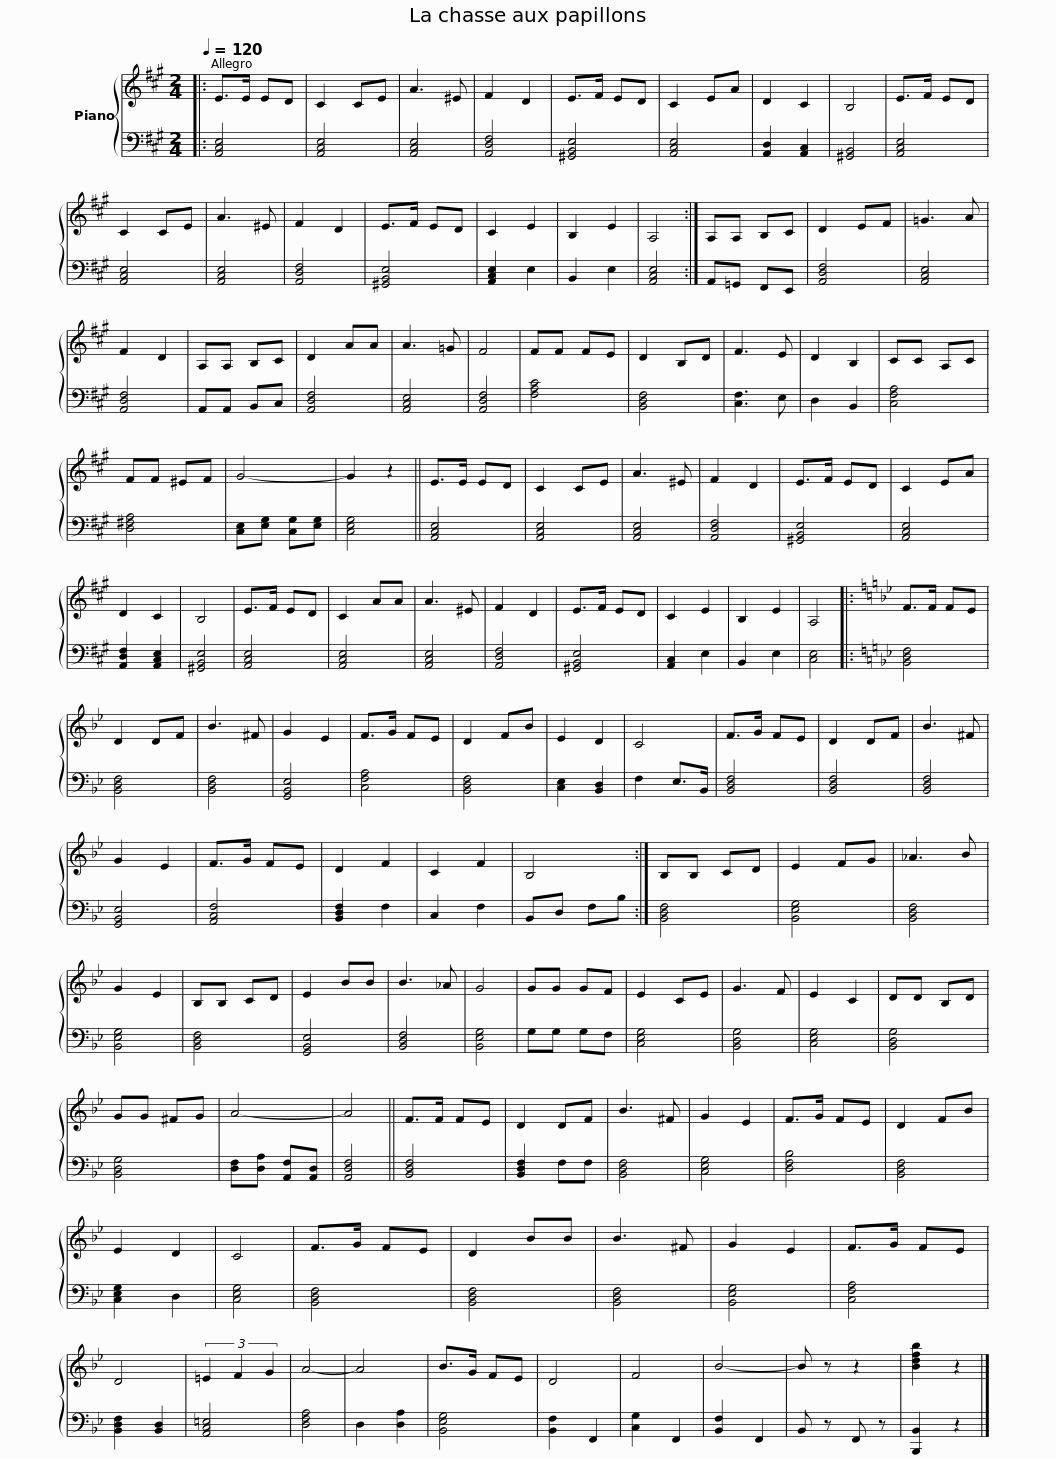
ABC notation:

X:1
%%score { 1 | 2 }
L:1/8
Q:1/4=120
M:2/4
I:linebreak $
K:A
V:1 treble
V:2 bass
V:1
|: E>E ED | C2 CE | A3 ^E | F2 D2 | E>F ED | %5
 C2 EA | D2 C2 | B,4 | E>F ED | C2 CE | %10
 A3 ^E |$ F2 D2 | E>F ED | C2 E2 | B,2 E2 | %15
 A,4 :| A,A, B,C | D2 EF | =G3 A | F2 D2 | %20
 A,A, B,C | D2 AA | A3 =G |$ F4 | FF FE | %25
 D2 B,D | F3 E | D2 B,2 | CC A,C | FF ^EF | %30
 G4- | G2 z2 || E>E ED | C2 CE |$ A3 ^E | %35
 F2 D2 | E>F ED | C2 EA | D2 C2 | B,4 | %40
 E>F ED | C2 AA | A3 ^E | F2 D2 | E>F ED | %45
 C2 E2 | B,2 E2 |$ A,4 |:[K:Bb] F>F FE | D2 DF | %50
 B3 ^F | G2 E2 | F>G FE | D2 FB | E2 D2 | %55
 C4 | F>G FE | D2 DF | B3 ^F |$ G2 E2 | %60
 F>G FE | D2 F2 | C2 F2 | B,4 :| B,B, CD | %65
 E2 FG | _A3 B | G2 E2 | B,B, CD | E2 BB | %70
 B3 _A |$ G4 | GG GF | E2 CE | G3 F | %75
 E2 C2 | DD B,D | GG ^FG | A4- | A4 || %80
 F>F FE | D2 DF | B3 ^F | G2 E2 |$ F>G FE | %85
 D2 FB | E2 D2 | C4 | F>G FE | D2 BB | %90
 B3 ^F | G2 E2 | F>G FE | D4 | (3=E2 F2 G2 | %95
 A4- | A4 |$ B>G FE | D4 | F4 | %100
 B4- | B z z2 | [Bdfb]2 z2 |] %103
V:2
|: [A,,C,E,]4 | [A,,C,E,]4 | [A,,C,E,]4 | [A,,D,F,]4 | [^G,,B,,E,]4 | %5
 [A,,C,E,]4 | [A,,D,]2 [A,,C,]2 | [^G,,B,,]4 | [A,,C,E,]4 | [A,,C,E,]4 | %10
 [A,,C,E,]4 |$ [A,,D,F,]4 | [^G,,B,,E,]4 | [A,,C,E,]2 E,2 | B,,2 E,2 | %15
 [A,,C,E,]4 :| A,,=G,, F,,E,, | [A,,D,F,]4 | [A,,C,E,]4 | [A,,D,F,]4 | %20
 A,,A,, B,,C, | [A,,D,F,]4 | [A,,C,E,]4 |$ [A,,D,F,]4 | [F,A,C]4 | %25
 [B,,D,F,]4 | [C,F,]3 E, | D,2 B,,2 | [C,F,A,]4 | [D,^F,A,]4 | %30
 [C,E,][E,G,] [C,G,][E,G,] | [C,E,G,]4 || [A,,C,E,]4 | [A,,C,E,]4 |$ [A,,C,E,]4 | %35
 [A,,D,F,]4 | [^G,,B,,E,]4 | [A,,C,E,]4 | [A,,D,F,]2 [A,,C,E,]2 | [^G,,B,,E,]4 | %40
 [A,,C,E,]4 | [A,,C,E,]4 | [A,,C,E,]4 | [A,,D,F,]4 | [^G,,B,,E,]4 | %45
 [A,,C,]2 E,2 | B,,2 E,2 |$ [C,E,]4 |:[K:Bb] [B,,D,F,]4 | [B,,D,F,]4 | %50
 [B,,D,F,]4 | [G,,B,,E,]4 | [C,F,A,]4 | [B,,D,F,]4 | [C,E,]2 [B,,D,]2 | %55
 F,2 E,>B,, | [B,,D,F,]4 | [B,,D,F,]4 | [B,,D,F,]4 |$ [G,,B,,E,]4 | %60
 [A,,C,F,]4 | [B,,D,F,]2 F,2 | C,2 F,2 | B,,D, F,B, :| [B,,D,F,]4 | %65
 [B,,E,G,]4 | [B,,D,F,]4 | [B,,E,G,]4 | [B,,D,F,]4 | [G,,B,,E,]4 | %70
 [B,,D,F,]4 |$ [B,,E,G,]4 | G,G, G,F, | [C,E,G,]4 | [B,,D,G,]4 | %75
 [C,E,G,]4 | [B,,D,G,]4 | [B,,D,G,]4 | [D,F,][D,A,] [A,,F,][A,,D,] | [A,,D,F,]4 || %80
 [B,,D,F,]4 | [B,,D,F,]2 F,F, | [B,,D,F,]4 | [C,E,G,]4 |$ [D,F,B,]4 | %85
 [B,,D,F,]4 | [C,E,G,]2 D,2 | [C,E,G,]4 | [B,,D,F,]4 | [B,,D,F,]4 | %90
 [B,,D,F,]4 | [B,,E,G,]4 | [C,F,A,]4 | [B,,D,F,]2 [B,,D,]2 | [A,,C,=E,]4 | %95
 [D,F,A,]4 | D,2 [D,A,]2 |$ [B,,E,G,]4 | [B,,F,]2 F,,2 | [C,G,]2 F,,2 | %100
 [B,,F,]2 F,,2 | B,, z F,, z | [B,,,B,,]2 z2 |] %103
